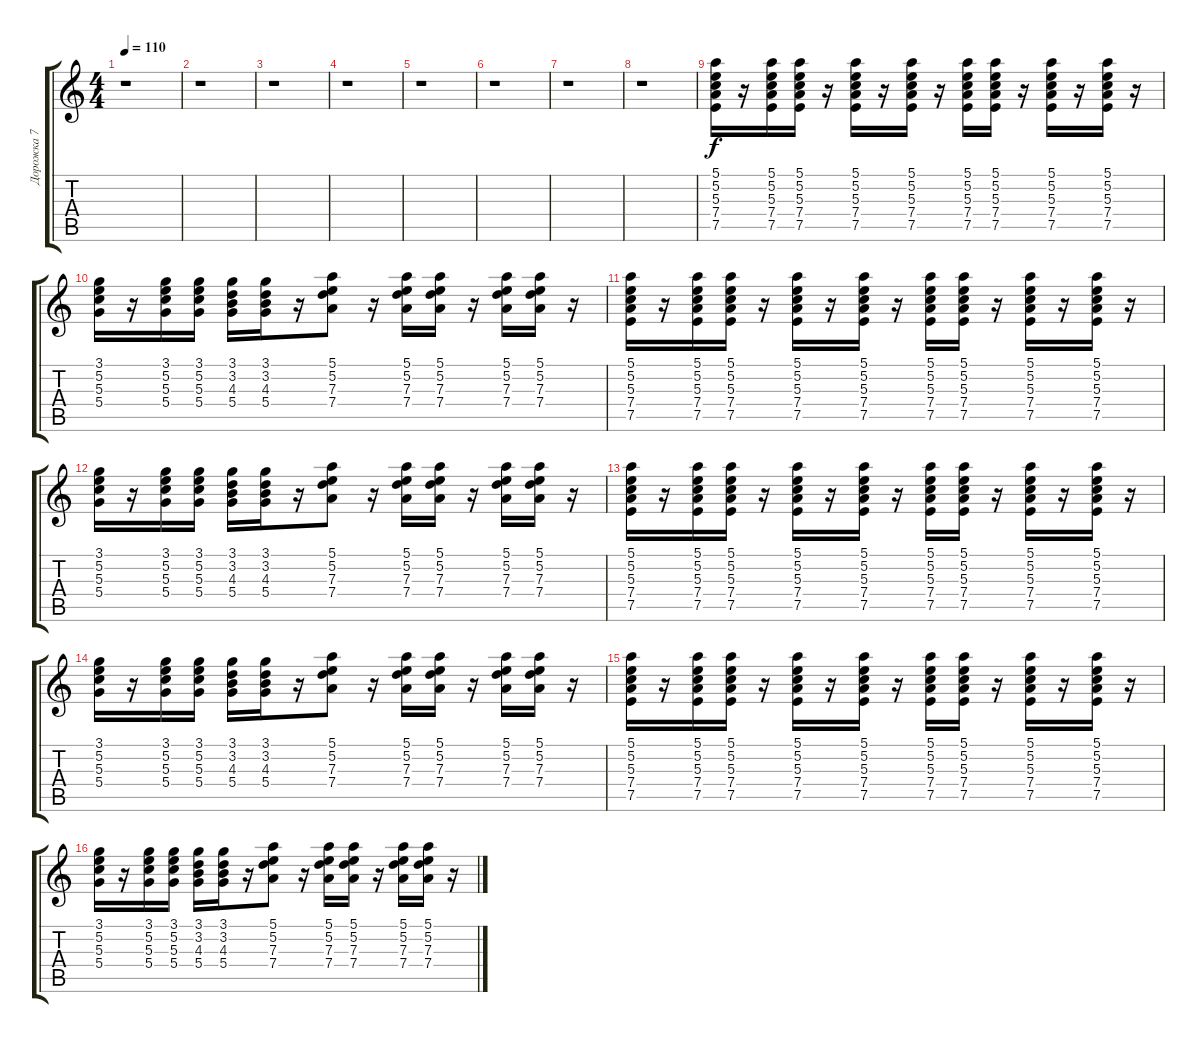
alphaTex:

\track ("Дорожка 7" "Дорожка 7") {instrument overdrivenguitar}
\staff {score tabs}
\tuning (E4 B3 G3 D3 A2 E2) {hide}
\ts (4 4)
\tempo 110
\clef g2
\ks c
r.1{dy f} |
r.1 |
r.1 |
r.1 |
r.1 |
r.1 |
r.1 |
r.1 |
(5.1 5.2 5.3 7.4 7.5).16 r.16 (5.1 5.2 5.3 7.4 7.5).16 (5.1 5.2 5.3 7.4 7.5).16 r.16 (5.1 5.2 5.3 7.4 7.5).16 r.16 (5.1 5.2 5.3 7.4 7.5).16 r.16 (5.1 5.2 5.3 7.4 7.5).16 (5.1 5.2 5.3 7.4 7.5).16 r.16 (5.1 5.2 5.3 7.4 7.5).16 r.16 (5.1 5.2 5.3 7.4 7.5).16 r.16 |
(3.1 5.2 5.3 5.4).16 r.16 (3.1 5.2 5.3 5.4).16 (3.1 5.2 5.3 5.4).16 (3.1 3.2 4.3 5.4).16 (3.1 3.2 4.3 5.4).16 r.16 (5.1 5.2 7.3 7.4).8 r.16 (5.1 5.2 7.3 7.4).16 (5.1 5.2 7.3 7.4).16 r.16 (5.1 5.2 7.3 7.4).16 (5.1 5.2 7.3 7.4).16 r.16 |
(5.1 5.2 5.3 7.4 7.5).16 r.16 (5.1 5.2 5.3 7.4 7.5).16 (5.1 5.2 5.3 7.4 7.5).16 r.16 (5.1 5.2 5.3 7.4 7.5).16 r.16 (5.1 5.2 5.3 7.4 7.5).16 r.16 (5.1 5.2 5.3 7.4 7.5).16 (5.1 5.2 5.3 7.4 7.5).16 r.16 (5.1 5.2 5.3 7.4 7.5).16 r.16 (5.1 5.2 5.3 7.4 7.5).16 r.16 |
(3.1 5.2 5.3 5.4).16 r.16 (3.1 5.2 5.3 5.4).16 (3.1 5.2 5.3 5.4).16 (3.1 3.2 4.3 5.4).16 (3.1 3.2 4.3 5.4).16 r.16 (5.1 5.2 7.3 7.4).8 r.16 (5.1 5.2 7.3 7.4).16 (5.1 5.2 7.3 7.4).16 r.16 (5.1 5.2 7.3 7.4).16 (5.1 5.2 7.3 7.4).16 r.16 |
(5.1 5.2 5.3 7.4 7.5).16 r.16 (5.1 5.2 5.3 7.4 7.5).16 (5.1 5.2 5.3 7.4 7.5).16 r.16 (5.1 5.2 5.3 7.4 7.5).16 r.16 (5.1 5.2 5.3 7.4 7.5).16 r.16 (5.1 5.2 5.3 7.4 7.5).16 (5.1 5.2 5.3 7.4 7.5).16 r.16 (5.1 5.2 5.3 7.4 7.5).16 r.16 (5.1 5.2 5.3 7.4 7.5).16 r.16 |
(3.1 5.2 5.3 5.4).16 r.16 (3.1 5.2 5.3 5.4).16 (3.1 5.2 5.3 5.4).16 (3.1 3.2 4.3 5.4).16 (3.1 3.2 4.3 5.4).16 r.16 (5.1 5.2 7.3 7.4).8 r.16 (5.1 5.2 7.3 7.4).16 (5.1 5.2 7.3 7.4).16 r.16 (5.1 5.2 7.3 7.4).16 (5.1 5.2 7.3 7.4).16 r.16 |
(5.1 5.2 5.3 7.4 7.5).16 r.16 (5.1 5.2 5.3 7.4 7.5).16 (5.1 5.2 5.3 7.4 7.5).16 r.16 (5.1 5.2 5.3 7.4 7.5).16 r.16 (5.1 5.2 5.3 7.4 7.5).16 r.16 (5.1 5.2 5.3 7.4 7.5).16 (5.1 5.2 5.3 7.4 7.5).16 r.16 (5.1 5.2 5.3 7.4 7.5).16 r.16 (5.1 5.2 5.3 7.4 7.5).16 r.16 |
(3.1 5.2 5.3 5.4).16 r.16 (3.1 5.2 5.3 5.4).16 (3.1 5.2 5.3 5.4).16 (3.1 3.2 4.3 5.4).16 (3.1 3.2 4.3 5.4).16 r.16 (5.1 5.2 7.3 7.4).8 r.16 (5.1 5.2 7.3 7.4).16 (5.1 5.2 7.3 7.4).16 r.16 (5.1 5.2 7.3 7.4).16 (5.1 5.2 7.3 7.4).16 r.16
